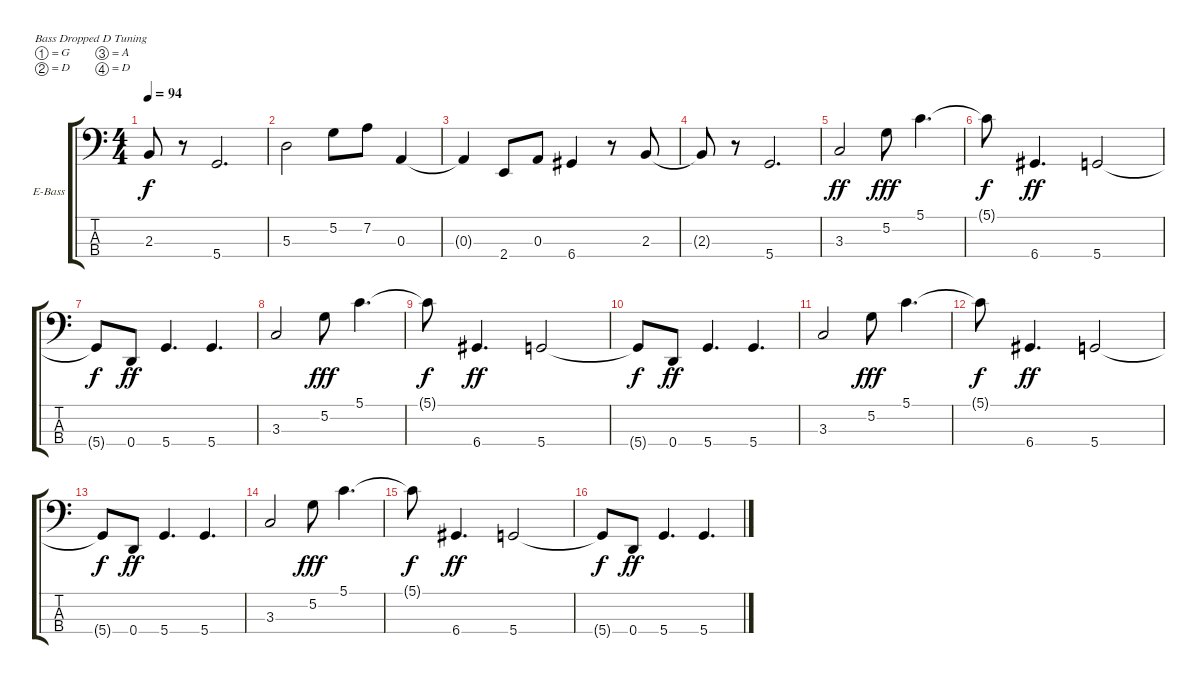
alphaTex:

\bracketExtendMode groupsimilarinstruments
\firstSystemTrackNameOrientation horizontal
\otherSystemsTrackNameOrientation horizontal
\track ("Bass" "E-Bass") {instrument electricbassfinger}
\staff {score tabs}
\tuning (G2 D2 A1 D1)
\ts (4 4)
\tempo 94
\clef f4
\ks c
2.3{t}.8{dy f} r.8 5.4.2{d} |
5.3.2 5.2.8 7.2.8 0.3.4 |
0.3{t}.4 2.4.8 0.3.8 6.4.4 r.8 2.3.8 |
2.3{t}.8 r.8 5.4.2{d} |
3.3.2{dy ff} 5.2.8{dy fff} 5.1.4{d} |
5.1{t}.8{dy f} 6.4.4{d dy ff} 5.4.2 |
5.4{t}.8{dy f} 0.4.8{dy ff} 5.4.4{d} 5.4.4{d} |
3.3.2 5.2.8{dy fff} 5.1.4{d} |
5.1{t}.8{dy f} 6.4.4{d dy ff} 5.4.2 |
5.4{t}.8{dy f} 0.4.8{dy ff} 5.4.4{d} 5.4.4{d} |
3.3.2 5.2.8{dy fff} 5.1.4{d} |
5.1{t}.8{dy f} 6.4.4{d dy ff} 5.4.2 |
5.4{t}.8{dy f} 0.4.8{dy ff} 5.4.4{d} 5.4.4{d} |
3.3.2 5.2.8{dy fff} 5.1.4{d} |
5.1{t}.8{dy f} 6.4.4{d dy ff} 5.4.2 |
5.4{t}.8{dy f} 0.4.8{dy ff} 5.4.4{d} 5.4.4{d}
